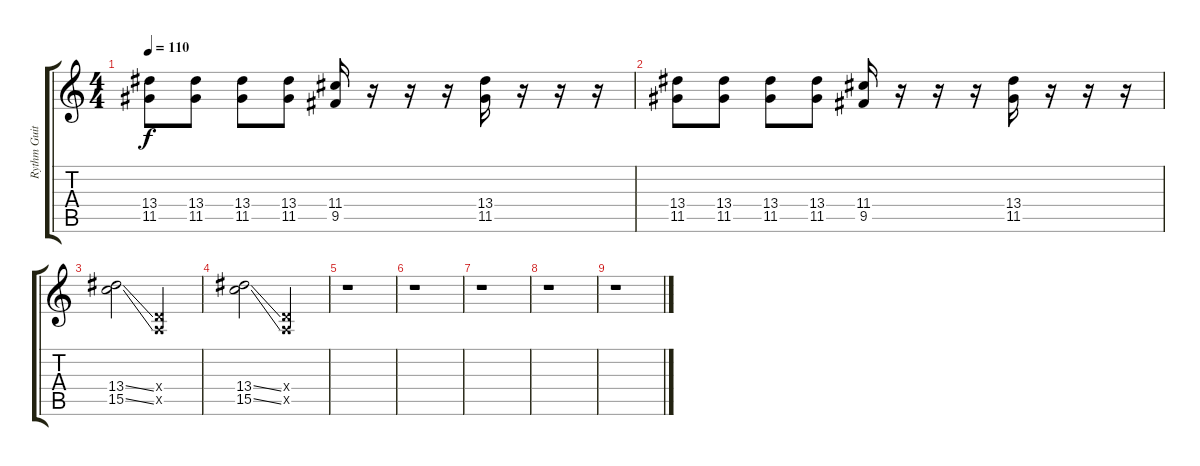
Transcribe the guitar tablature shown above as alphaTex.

\track ("Rythm Guitar" "Rythm Guit") {instrument distortionguitar}
\staff {score tabs}
\tuning (E4 B3 G3 D3 A2 E2) {hide}
\ts (4 4)
\tempo 110
\clef g2
\ks c
(13.4 11.5).8{dy f} (13.4 11.5).8 (13.4 11.5).8 (13.4 11.5).8 (11.4 9.5).16 r.16 r.16 r.16 (13.4 11.5).16 r.16 r.16 r.16 |
(13.4 11.5).8 (13.4 11.5).8 (13.4 11.5).8 (13.4 11.5).8 (11.4 9.5).16 r.16 r.16 r.16 (13.4 11.5).16 r.16 r.16 r.16 |
(13.4{ss} 15.5{ss}).2 (0.4{x} 0.5{x}).2 |
(13.4{ss} 15.5{ss}).2 (0.4{x} 0.5{x}).2 |
r.1 |
r.1 |
r.1 |
r.1 |
r.1
